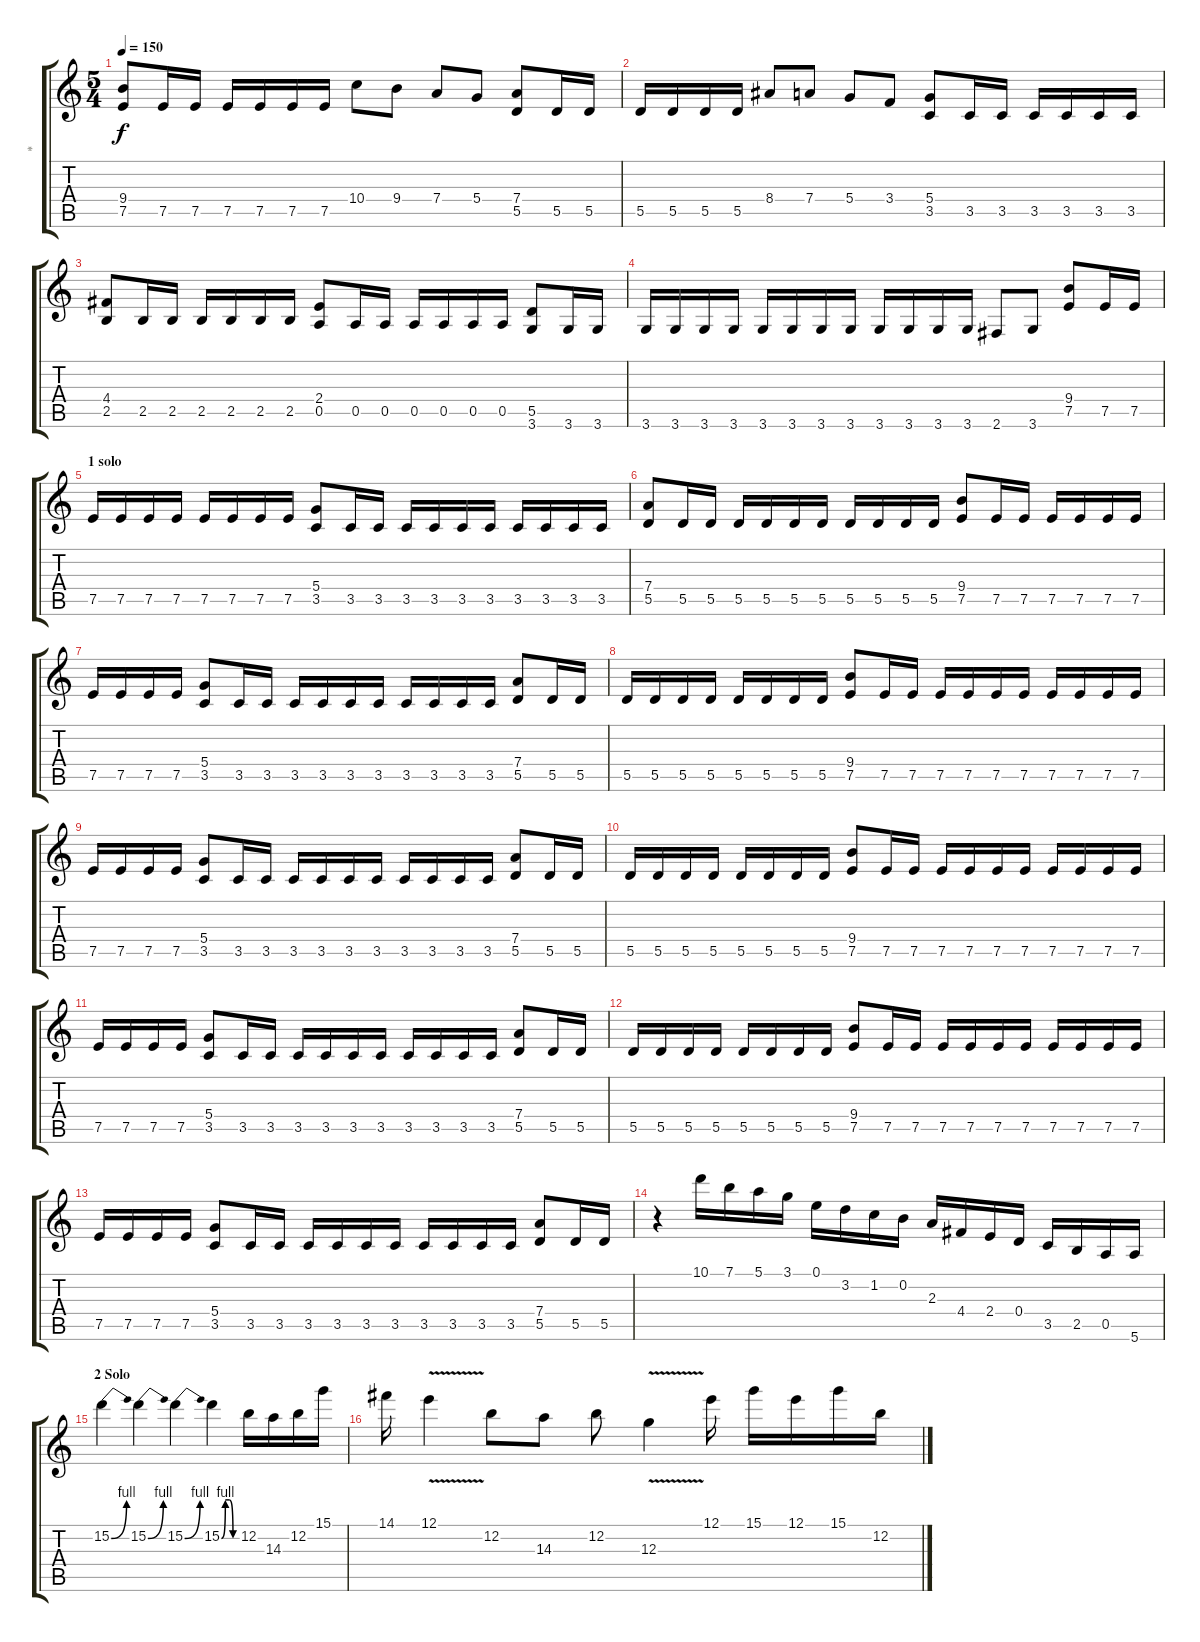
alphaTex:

\track ("*" "*") {instrument distortionguitar}
\staff {score tabs}
\tuning (E4 B3 G3 D3 A2 E2) {hide}
\ts (5 4)
\tempo 150
\clef g2
\ks c
(9.4 7.5).8{dy f} 7.5.16 7.5.16 7.5.16 7.5.16 7.5.16 7.5.16 10.4.8 9.4.8 7.4.8 5.4.8 (7.4 5.5).8 5.5.16 5.5.16 |
5.5.16 5.5.16 5.5.16 5.5.16 8.4.8 7.4.8 5.4.8 3.4.8 (5.4 3.5).8 3.5.16 3.5.16 3.5.16 3.5.16 3.5.16 3.5.16 |
(4.4 2.5).8 2.5.16 2.5.16 2.5.16 2.5.16 2.5.16 2.5.16 (2.4 0.5).8 0.5.16 0.5.16 0.5.16 0.5.16 0.5.16 0.5.16 (5.5 3.6).8 3.6.16 3.6.16 |
3.6.16 3.6.16 3.6.16 3.6.16 3.6.16 3.6.16 3.6.16 3.6.16 3.6.16 3.6.16 3.6.16 3.6.16 2.6.8 3.6.8 (9.4 7.5).8 7.5.16 7.5.16 |
\section ("" "1 solo")
7.5.16 7.5.16 7.5.16 7.5.16 7.5.16 7.5.16 7.5.16 7.5.16 (5.4 3.5).8 3.5.16 3.5.16 3.5.16 3.5.16 3.5.16 3.5.16 3.5.16 3.5.16 3.5.16 3.5.16 |
(7.4 5.5).8 5.5.16 5.5.16 5.5.16 5.5.16 5.5.16 5.5.16 5.5.16 5.5.16 5.5.16 5.5.16 (9.4 7.5).8 7.5.16 7.5.16 7.5.16 7.5.16 7.5.16 7.5.16 |
7.5.16 7.5.16 7.5.16 7.5.16 (5.4 3.5).8 3.5.16 3.5.16 3.5.16 3.5.16 3.5.16 3.5.16 3.5.16 3.5.16 3.5.16 3.5.16 (7.4 5.5).8 5.5.16 5.5.16 |
5.5.16 5.5.16 5.5.16 5.5.16 5.5.16 5.5.16 5.5.16 5.5.16 (9.4 7.5).8 7.5.16 7.5.16 7.5.16 7.5.16 7.5.16 7.5.16 7.5.16 7.5.16 7.5.16 7.5.16 |
7.5.16 7.5.16 7.5.16 7.5.16 (5.4 3.5).8 3.5.16 3.5.16 3.5.16 3.5.16 3.5.16 3.5.16 3.5.16 3.5.16 3.5.16 3.5.16 (7.4 5.5).8 5.5.16 5.5.16 |
5.5.16 5.5.16 5.5.16 5.5.16 5.5.16 5.5.16 5.5.16 5.5.16 (9.4 7.5).8 7.5.16 7.5.16 7.5.16 7.5.16 7.5.16 7.5.16 7.5.16 7.5.16 7.5.16 7.5.16 |
7.5.16 7.5.16 7.5.16 7.5.16 (5.4 3.5).8 3.5.16 3.5.16 3.5.16 3.5.16 3.5.16 3.5.16 3.5.16 3.5.16 3.5.16 3.5.16 (7.4 5.5).8 5.5.16 5.5.16 |
5.5.16 5.5.16 5.5.16 5.5.16 5.5.16 5.5.16 5.5.16 5.5.16 (9.4 7.5).8 7.5.16 7.5.16 7.5.16 7.5.16 7.5.16 7.5.16 7.5.16 7.5.16 7.5.16 7.5.16 |
7.5.16 7.5.16 7.5.16 7.5.16 (5.4 3.5).8 3.5.16 3.5.16 3.5.16 3.5.16 3.5.16 3.5.16 3.5.16 3.5.16 3.5.16 3.5.16 (7.4 5.5).8 5.5.16 5.5.16 |
r.4 10.1.16 7.1.16 5.1.16 3.1.16 0.1.16 3.2.16 1.2.16 0.2.16 2.3.16 4.4.16 2.4.16 0.4.16 3.5.16 2.5.16 0.5.16 5.6.16 |
\section ("" "2 Solo")
15.2{be (bend 0 0 60 4)}.4 15.2{be (bend 0 0 60 4)}.4 15.2{be (bend 0 0 60 4)}.4 15.2{be (custom 0 0 15 4 30 4 45 0 60 0)}.4 12.2.16 14.3.16 12.2.16 15.1.16 |
14.1.16 12.1{v}.4 12.2.8 14.3.8 12.2.8 12.3{v}.4 12.1.16 15.1.16 12.1.16 15.1.16 12.2.16
